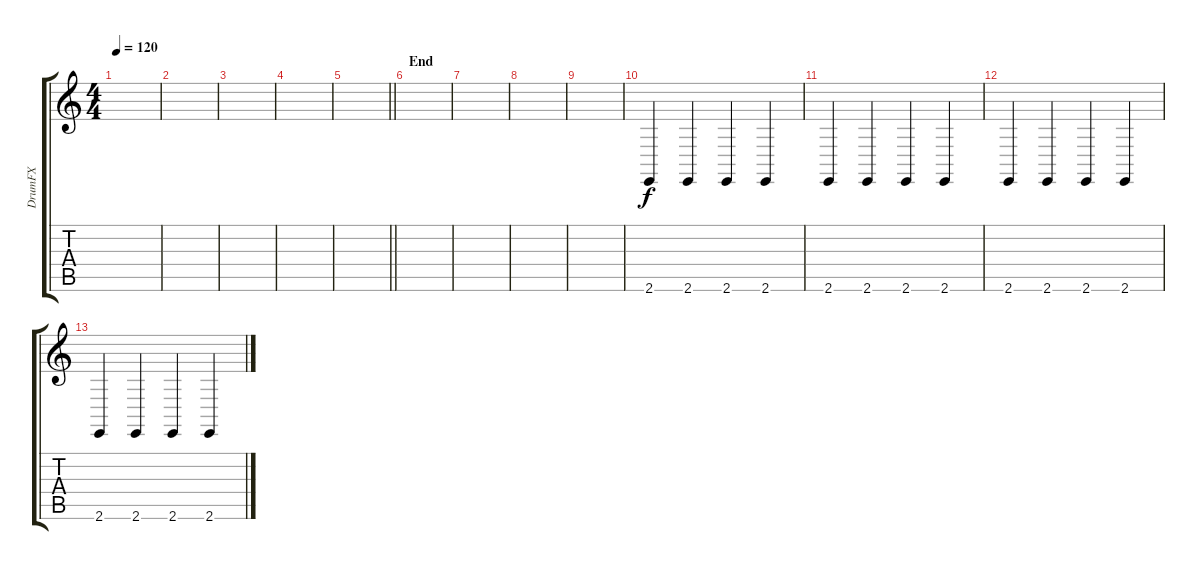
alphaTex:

\track ("DrumFX" "DrumFX") {instrument synthdrum}
\staff {score tabs}
\tuning (E4 B3 G3 D3 A2 D2) {hide}
\ts (4 4)
\tempo 120
\clef g2
\ks c
|
|
|
|
\barLineRight lightlight
|
\section ("" "End")
|
|
|
|
2.6.4 2.6.4 2.6.4 2.6.4 |
2.6.4 2.6.4 2.6.4 2.6.4 |
2.6.4 2.6.4 2.6.4 2.6.4 |
2.6.4 2.6.4 2.6.4 2.6.4
